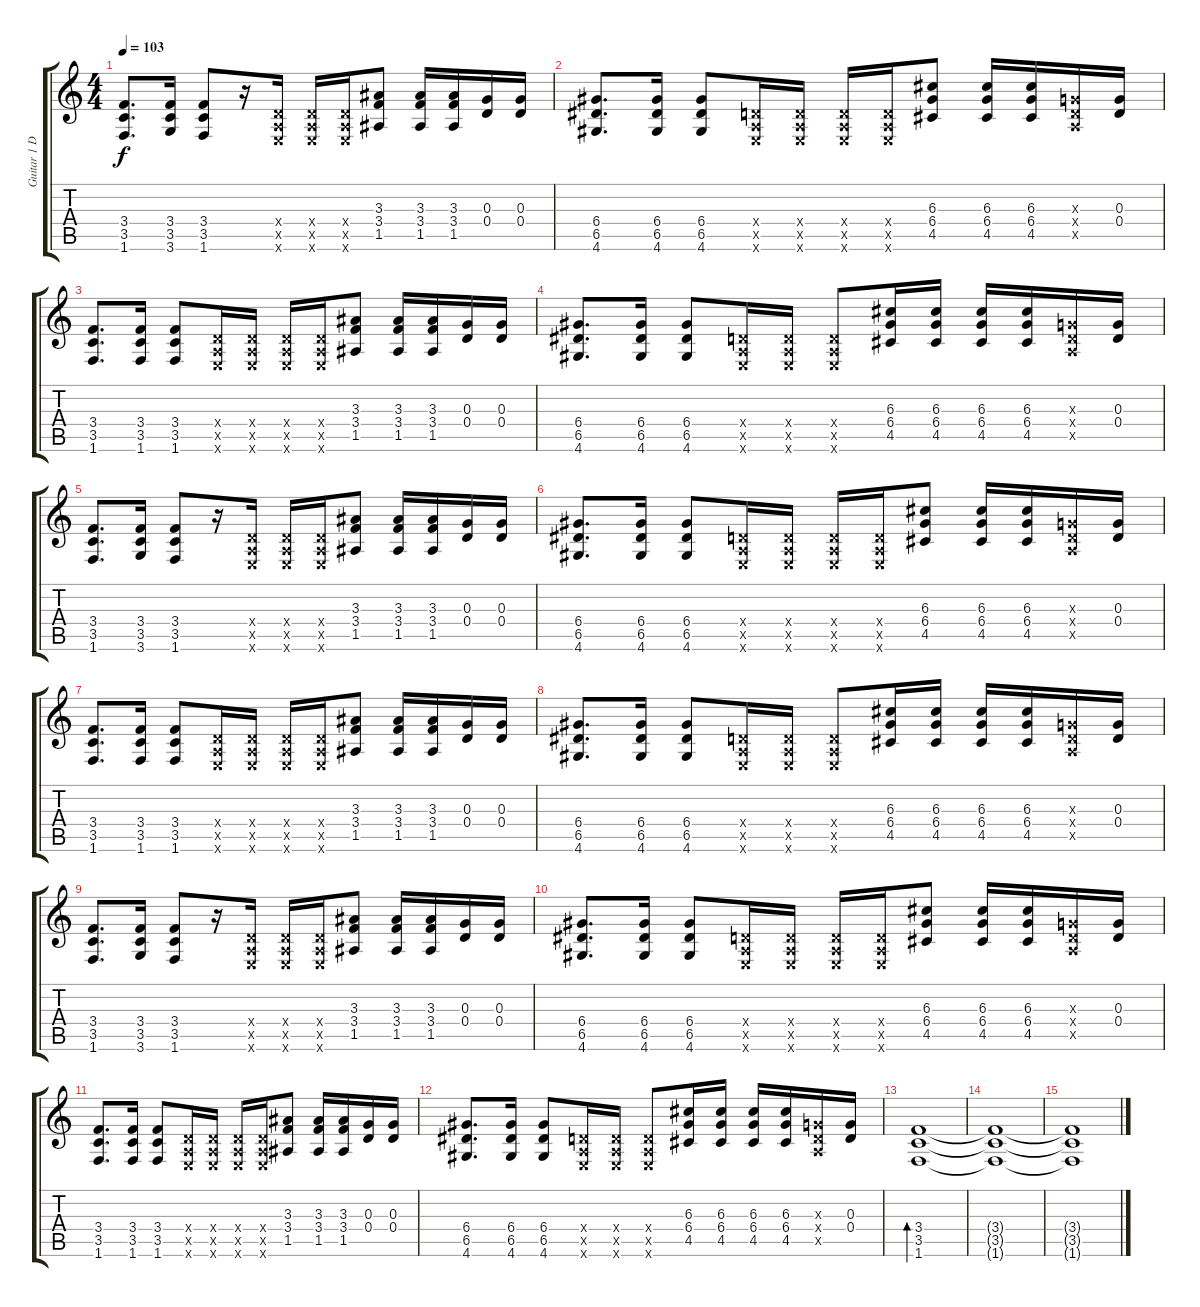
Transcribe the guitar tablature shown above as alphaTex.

\track ("Guitar 1 Distortion" "Guitar 1 D") {instrument distortionguitar}
\staff {score tabs}
\tuning (E4 B3 G3 D3 A2 E2) {hide}
\ts (4 4)
\tempo 103
\clef g2
\ks c
(3.4 3.5 1.6).8{d dy f} (3.4 3.5 3.6).16 (3.4 3.5 1.6).8 r.16 (0.4{x} 0.5{x} 0.6{x}).16 (0.4{x} 0.5{x} 0.6{x}).16 (0.4{x} 0.5{x} 0.6{x}).16 (3.3 3.4 1.5).8 (3.3 3.4 1.5).16 (3.3 3.4 1.5).16 (0.3 0.4).16 (0.3 0.4).16 |
(6.4 6.5 4.6).8{d} (6.4 6.5 4.6).16 (6.4 6.5 4.6).8 (0.4{x} 0.5{x} 0.6{x}).16 (0.4{x} 0.5{x} 0.6{x}).16 (0.4{x} 0.5{x} 0.6{x}).16 (0.4{x} 0.5{x} 0.6{x}).16 (6.3 6.4 4.5).8 (6.3 6.4 4.5).16 (6.3 6.4 4.5).16 (0.3{x} 0.4{x} 0.5{x}).16 (0.3 0.4).16 |
(3.4 3.5 1.6).8{d} (3.4 3.5 1.6).16 (3.4 3.5 1.6).8 (0.4{x} 0.5{x} 0.6{x}).16 (0.4{x} 0.5{x} 0.6{x}).16 (0.4{x} 0.5{x} 0.6{x}).16 (0.4{x} 0.5{x} 0.6{x}).16 (3.3 3.4 1.5).8 (3.3 3.4 1.5).16 (3.3 3.4 1.5).16 (0.3 0.4).16 (0.3 0.4).16 |
(6.4 6.5 4.6).8{d} (6.4 6.5 4.6).16 (6.4 6.5 4.6).8 (0.4{x} 0.5{x} 0.6{x}).16 (0.4{x} 0.5{x} 0.6{x}).16 (0.4{x} 0.5{x} 0.6{x}).8 (6.3 6.4 4.5).16 (6.3 6.4 4.5).16 (6.3 6.4 4.5).16 (6.3 6.4 4.5).16 (0.3{x} 0.4{x} 0.5{x}).16 (0.3 0.4).16 |
(3.4 3.5 1.6).8{d} (3.4 3.5 3.6).16 (3.4 3.5 1.6).8 r.16 (0.4{x} 0.5{x} 0.6{x}).16 (0.4{x} 0.5{x} 0.6{x}).16 (0.4{x} 0.5{x} 0.6{x}).16 (3.3 3.4 1.5).8 (3.3 3.4 1.5).16 (3.3 3.4 1.5).16 (0.3 0.4).16 (0.3 0.4).16 |
(6.4 6.5 4.6).8{d} (6.4 6.5 4.6).16 (6.4 6.5 4.6).8 (0.4{x} 0.5{x} 0.6{x}).16 (0.4{x} 0.5{x} 0.6{x}).16 (0.4{x} 0.5{x} 0.6{x}).16 (0.4{x} 0.5{x} 0.6{x}).16 (6.3 6.4 4.5).8 (6.3 6.4 4.5).16 (6.3 6.4 4.5).16 (0.3{x} 0.4{x} 0.5{x}).16 (0.3 0.4).16 |
(3.4 3.5 1.6).8{d} (3.4 3.5 1.6).16 (3.4 3.5 1.6).8 (0.4{x} 0.5{x} 0.6{x}).16 (0.4{x} 0.5{x} 0.6{x}).16 (0.4{x} 0.5{x} 0.6{x}).16 (0.4{x} 0.5{x} 0.6{x}).16 (3.3 3.4 1.5).8 (3.3 3.4 1.5).16 (3.3 3.4 1.5).16 (0.3 0.4).16 (0.3 0.4).16 |
(6.4 6.5 4.6).8{d} (6.4 6.5 4.6).16 (6.4 6.5 4.6).8 (0.4{x} 0.5{x} 0.6{x}).16 (0.4{x} 0.5{x} 0.6{x}).16 (0.4{x} 0.5{x} 0.6{x}).8 (6.3 6.4 4.5).16 (6.3 6.4 4.5).16 (6.3 6.4 4.5).16 (6.3 6.4 4.5).16 (0.3{x} 0.4{x} 0.5{x}).16 (0.3 0.4).16 |
(3.4 3.5 1.6).8{d} (3.4 3.5 3.6).16 (3.4 3.5 1.6).8 r.16 (0.4{x} 0.5{x} 0.6{x}).16 (0.4{x} 0.5{x} 0.6{x}).16 (0.4{x} 0.5{x} 0.6{x}).16 (3.3 3.4 1.5).8 (3.3 3.4 1.5).16 (3.3 3.4 1.5).16 (0.3 0.4).16 (0.3 0.4).16 |
(6.4 6.5 4.6).8{d} (6.4 6.5 4.6).16 (6.4 6.5 4.6).8 (0.4{x} 0.5{x} 0.6{x}).16 (0.4{x} 0.5{x} 0.6{x}).16 (0.4{x} 0.5{x} 0.6{x}).16 (0.4{x} 0.5{x} 0.6{x}).16 (6.3 6.4 4.5).8 (6.3 6.4 4.5).16 (6.3 6.4 4.5).16 (0.3{x} 0.4{x} 0.5{x}).16 (0.3 0.4).16 |
(3.4 3.5 1.6).8{d} (3.4 3.5 1.6).16 (3.4 3.5 1.6).8 (0.4{x} 0.5{x} 0.6{x}).16 (0.4{x} 0.5{x} 0.6{x}).16 (0.4{x} 0.5{x} 0.6{x}).16 (0.4{x} 0.5{x} 0.6{x}).16 (3.3 3.4 1.5).8 (3.3 3.4 1.5).16 (3.3 3.4 1.5).16 (0.3 0.4).16 (0.3 0.4).16 |
(6.4 6.5 4.6).8{d} (6.4 6.5 4.6).16 (6.4 6.5 4.6).8 (0.4{x} 0.5{x} 0.6{x}).16 (0.4{x} 0.5{x} 0.6{x}).16 (0.4{x} 0.5{x} 0.6{x}).8 (6.3 6.4 4.5).16 (6.3 6.4 4.5).16 (6.3 6.4 4.5).16 (6.3 6.4 4.5).16 (0.3{x} 0.4{x} 0.5{x}).16 (0.3 0.4).16 |
(3.4 3.5 1.6).1{bd 240} |
(3.4{t} 3.5{t} 1.6{t}).1 |
(3.4{t} 3.5{t} 1.6{t}).1
